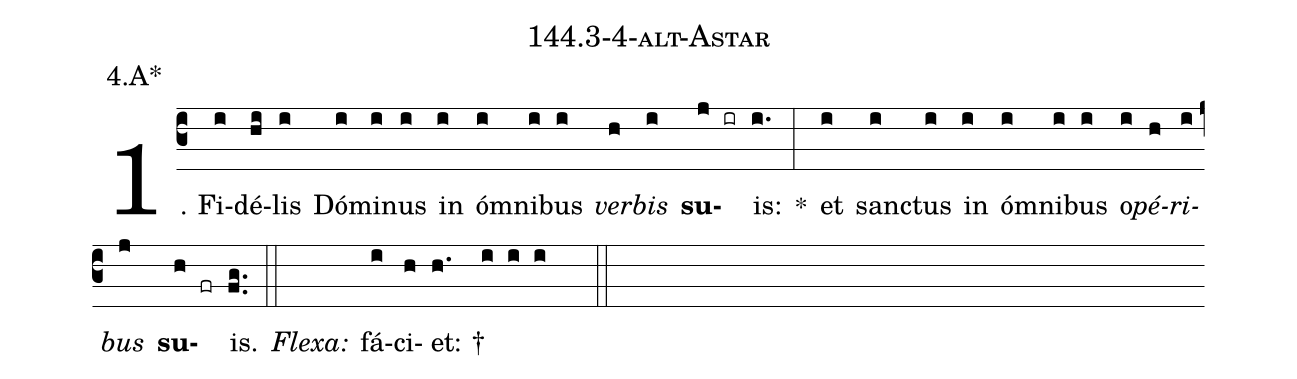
name: 144.3-4-alt-Astar;
annotation: 4.A*;
%%
(c3)1. Fi(i)dé(hi)lis(i) Dó(i)mi(i)nus(i) in(i) ó(i)mni(i)bus(i) <i>ver</i>(h)<i>bis</i>(i) <b>su</b>(j ir)is:(i.) *(:) et(i) san(i)ctus(i) in(i) ó(i)mni(i)bus(i) o(i)<i>pé</i>(h)<i>ri</i>(i)<i>bus</i>(j) <b>su</b>(h fr)is.(fg..) (::)
<i>Flexa:</i>(////)  fá(i)ci(h)et: †(h.//// i i i  ::)
